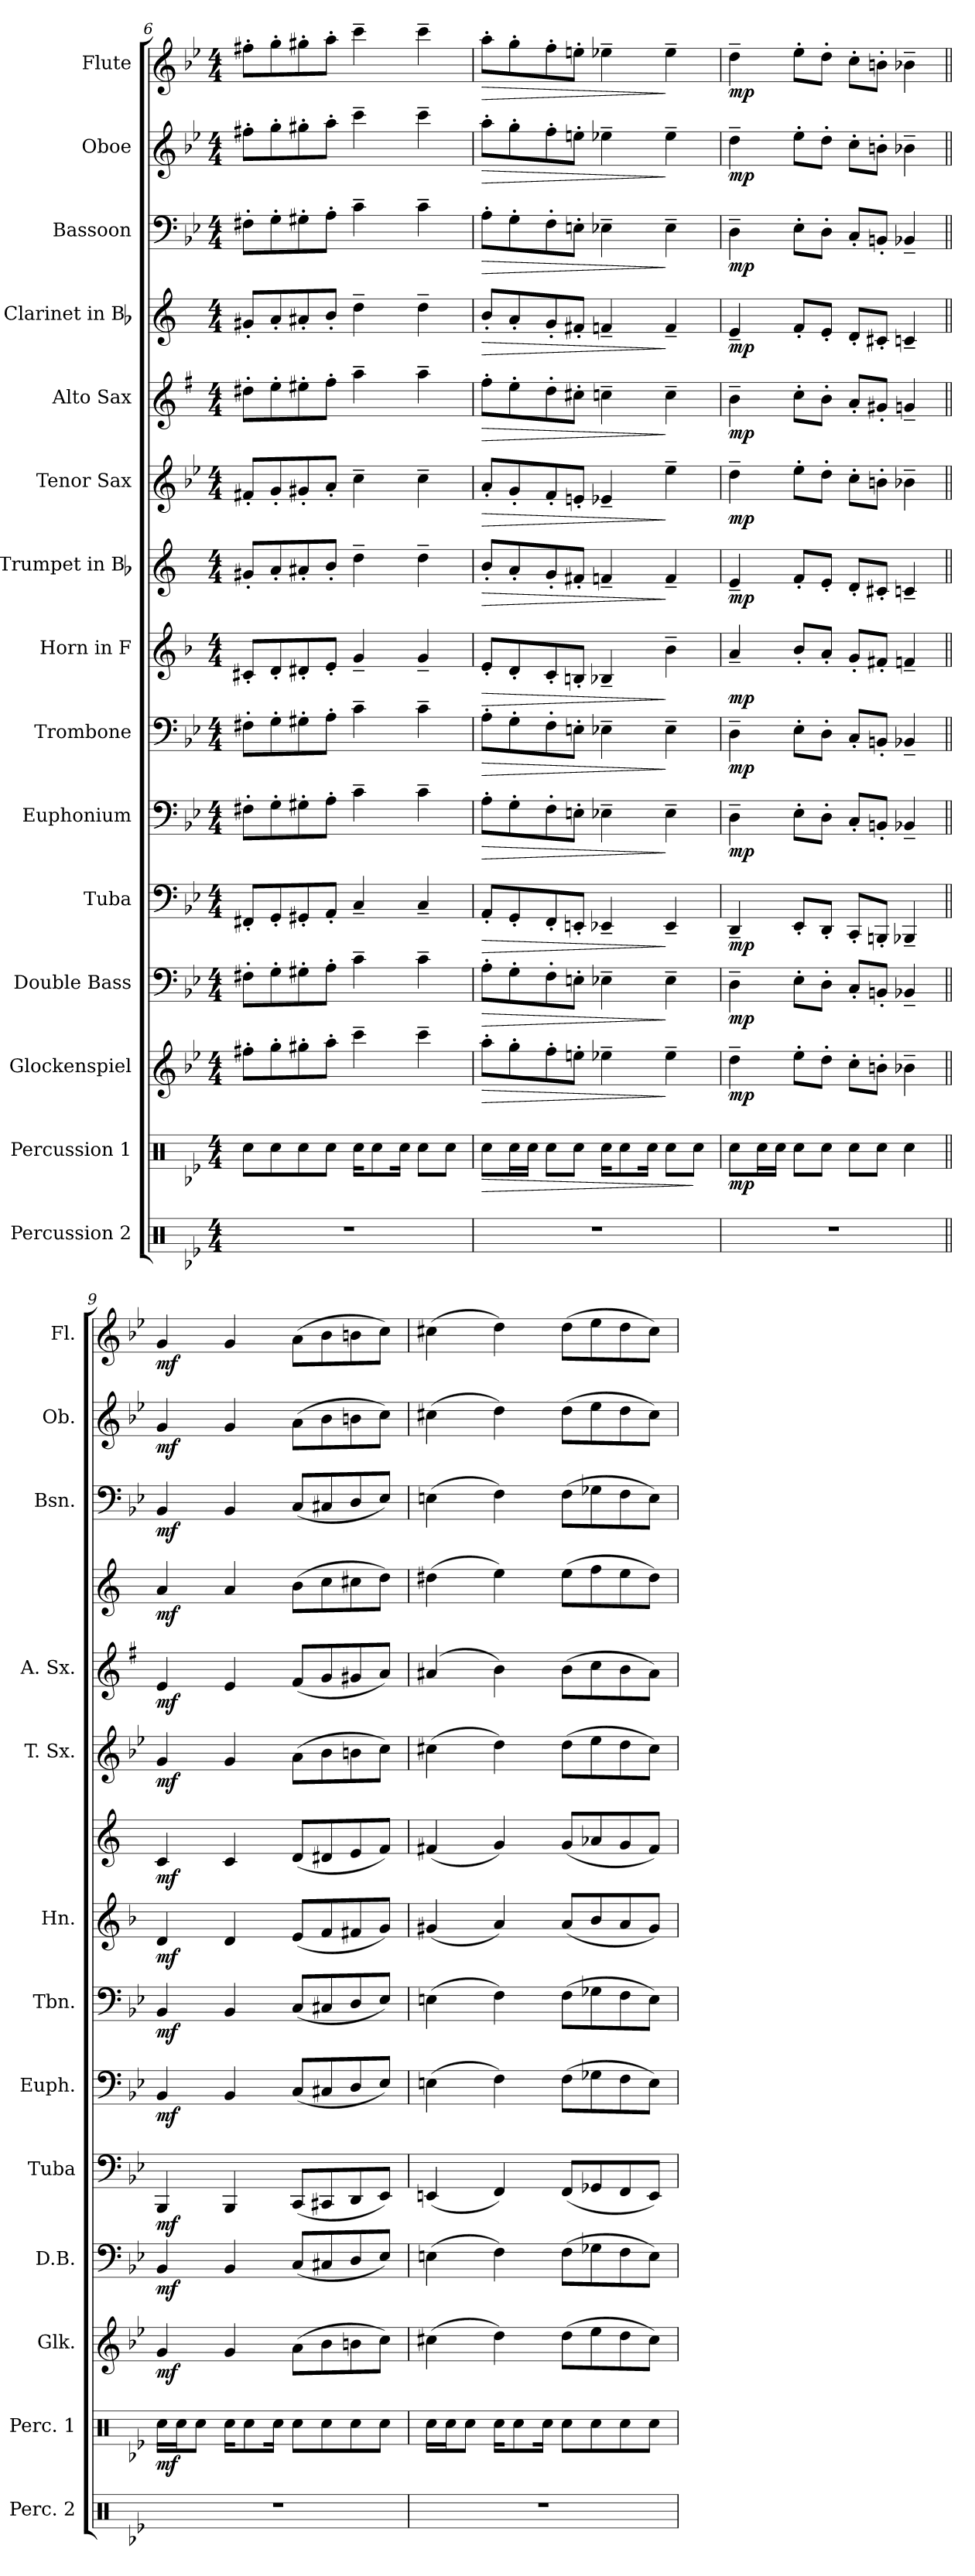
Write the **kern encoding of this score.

**kern	**kern	**dynam	**kern	**dynam	**kern	**dynam	**kern	**dynam	**kern	**dynam	**kern	**dynam	**kern	**dynam	**kern	**dynam	**kern	**dynam	**kern	**dynam	**kern	**dynam	**kern	**dynam	**kern	**dynam	**kern	**dynam
*part15	*part14	*part14	*part13	*part13	*part12	*part12	*part11	*part11	*part10	*part10	*part9	*part9	*part8	*part8	*part7	*part7	*part6	*part6	*part5	*part5	*part4	*part4	*part3	*part3	*part2	*part2	*part1	*part1
*staff15	*staff14	*staff14	*staff13	*staff13	*staff12	*staff12	*staff11	*staff11	*staff10	*staff10	*staff9	*staff9	*staff8	*staff8	*staff7	*staff7	*staff6	*staff6	*staff5	*staff5	*staff4	*staff4	*staff3	*staff3	*staff2	*staff2	*staff1	*staff1
*I"Percussion 2	*I"Percussion 1	*	*I"Glockenspiel	*	*I"Double Bass	*	*I"Tuba	*	*I"Euphonium	*	*I"Trombone	*	*I"Horn in F	*	*I"Trumpet in Bb	*	*I"Tenor Sax	*	*I"Alto Sax	*	*I"Clarinet in Bb	*	*I"Bassoon	*	*I"Oboe	*	*I"Flute	*
*I'Perc. 2	*I'Perc. 1	*	*I'Glk.	*	*I'D.B.	*	*I'Tuba	*	*I'Euph.	*	*I'Tbn.	*	*I'Hn.	*	*	*	*I'T. Sx.	*	*I'A. Sx.	*	*	*	*I'Bsn.	*	*I'Ob.	*	*I'Fl.	*
*clefX	*clefX	*	*clefG2	*	*clefF4	*	*clefF4	*	*clefF4	*	*clefF4	*	*clefG2	*	*clefG2	*	*clefG2	*	*clefG2	*	*clefG2	*	*clefF4	*	*clefG2	*	*clefG2	*
*	*	*	*ITrd-14c-24	*	*ITrd7c12	*	*	*	*	*	*	*	*ITrd4c7	*	*ITrd1c2	*	*ITrd8c14	*	*ITrd5c9	*	*ITrd1c2	*	*	*	*	*	*	*
*k[b-e-]	*k[b-e-]	*	*k[b-e-]	*	*k[b-e-]	*	*k[b-e-]	*	*k[b-e-]	*	*k[b-e-]	*	*k[b-e-]	*	*k[b-e-]	*	*k[b-e-]	*	*k[b-e-]	*	*k[b-e-]	*	*k[b-e-]	*	*k[b-e-]	*	*k[b-e-]	*
*B-:	*B-:	*	*B-:	*	*B-:	*	*B-:	*	*B-:	*	*B-:	*	*B-:	*	*B-:	*	*B-:	*	*B-:	*	*B-:	*	*B-:	*	*B-:	*	*B-:	*
*M4/4	*M4/4	*	*M4/4	*	*M4/4	*	*M4/4	*	*M4/4	*	*M4/4	*	*M4/4	*	*M4/4	*	*M4/4	*	*M4/4	*	*M4/4	*	*M4/4	*	*M4/4	*	*M4/4	*
=6	=6	=6	=6	=6	=6	=6	=6	=6	=6	=6	=6	=6	=6	=6	=6	=6	=6	=6	=6	=6	=6	=6	=6	=6	=6	=6	=6	=6
1r	8Rcc\L	.	8ffff#X'>\L	.	8FF#X'>\L	.	8FF#X'</L	.	8F#X'>\L	.	8F#X'>\L	.	8F#X'</L	.	8f#X'</L	.	8F#X'</L	.	8f#X'>\L	.	8f#X'</L	.	8F#X'>\L	.	8ff#X'>\L	.	8ff#X'>\L	.
.	8Rcc\	.	8gggg'>\	.	8GG'>\	.	8GG'</	.	8G'>\	.	8G'>\	.	8G'</	.	8g'</	.	8G'</	.	8g'>\	.	8g'</	.	8G'>\	.	8gg'>\	.	8gg'>\	.
.	8Rcc\	.	8gggg#X'>\	.	8GG#X'>\	.	8GG#X'</	.	8G#X'>\	.	8G#X'>\	.	8G#X'</	.	8g#X'</	.	8G#X'</	.	8g#X'>\	.	8g#X'</	.	8G#X'>\	.	8gg#X'>\	.	8gg#X'>\	.
.	8Rcc\J	.	8aaaa'>\J	.	8AA'>\J	.	8AA'</J	.	8A'>\J	.	8A'>\J	.	8A'</J	.	8a'</J	.	8A'</J	.	8a'>\J	.	8a'</J	.	8A'>\J	.	8aa'>\J	.	8aa'>\J	.
.	16Rcc\KL	.	4ccccc~>\	.	4C~>\	.	4C~</	.	4c~>\	.	4c~>\	.	4c~</	.	4cc~>\	.	4c~>\	.	4cc~>\	.	4cc~>\	.	4c~>\	.	4ccc~>\	.	4ccc~>\	.
.	8Rcc\	.	.	.	.	.	.	.	.	.	.	.	.	.	.	.	.	.	.	.	.	.	.	.	.	.	.	.
.	16Rcc\Jk	.	.	.	.	.	.	.	.	.	.	.	.	.	.	.	.	.	.	.	.	.	.	.	.	.	.	.
.	8Rcc\L	.	4ccccc~>\	.	4C~>\	.	4C~</	.	4c~>\	.	4c~>\	.	4c~</	.	4cc~>\	.	4c~>\	.	4cc~>\	.	4cc~>\	.	4c~>\	.	4ccc~>\	.	4ccc~>\	.
.	8Rcc\J	.	.	.	.	.	.	.	.	.	.	.	.	.	.	.	.	.	.	.	.	.	.	.	.	.	.	.
=7	=7	=7	=7	=7	=7	=7	=7	=7	=7	=7	=7	=7	=7	=7	=7	=7	=7	=7	=7	=7	=7	=7	=7	=7	=7	=7	=7	=7
!	!	!LO:HP:b	!	!LO:HP:b	!	!LO:HP:b	!	!LO:HP:b	!	!LO:HP:b	!	!LO:HP:b	!	!LO:HP:b	!	!LO:HP:b	!	!LO:HP:b	!	!LO:HP:b	!	!LO:HP:b	!	!LO:HP:b	!	!LO:HP:b	!	!LO:HP:b
1r	8Rcc\L	>	8aaaa'>\L	>	8AA'>\L	>	8AA'</L	>	8A'>\L	>	8A'>\L	>	8A'</L	>	8a'</L	>	8A'</L	>	8a'>\L	>	8a'</L	>	8A'>\L	>	8aa'>\L	>	8aa'>\L	>
.	16Rcc\L	.	8gggg'>\	.	8GG'>\	.	8GG'</	.	8G'>\	.	8G'>\	.	8G'</	.	8g'</	.	8G'</	.	8g'>\	.	8g'</	.	8G'>\	.	8gg'>\	.	8gg'>\	.
.	16Rcc\JJ	.	.	.	.	.	.	.	.	.	.	.	.	.	.	.	.	.	.	.	.	.	.	.	.	.	.	.
.	8Rcc\L	.	8ffff'>\	.	8FF'>\	.	8FF'</	.	8F'>\	.	8F'>\	.	8F'</	.	8f'</	.	8F'</	.	8f'>\	.	8f'</	.	8F'>\	.	8ff'>\	.	8ff'>\	.
.	8Rcc\J	.	8eeeen'>\J	.	8EEn'>\J	.	8EEn'</J	.	8En'>\J	.	8En'>\J	.	8En'</J	.	8en'</J	.	8En'</J	.	8en'>\J	.	8en'</J	.	8En'>\J	.	8een'>\J	.	8een'>\J	.
.	16Rcc\KL	.	4eeee-X~>\	.	4EE-X~>\	.	4EE-X~</	.	4E-X~>\	.	4E-X~>\	.	4E-X~</	.	4e-X~</	.	4E-X~</	.	4e-X~>\	.	4e-X~</	.	4E-X~>\	.	4ee-X~>\	.	4ee-X~>\	.
.	8Rcc\	.	.	.	.	.	.	.	.	.	.	.	.	.	.	.	.	.	.	.	.	.	.	.	.	.	.	.
.	16Rcc\Jk	.	.	.	.	.	.	.	.	.	.	.	.	.	.	.	.	.	.	.	.	.	.	.	.	.	.	.
.	8Rcc\L	.	4eeee-~>\	]	4EE-~>\	]	4EE-~</	]	4E-~>\	]	4E-~>\	]	4e-~>\	]	4e-~</	]	4e-~>\	]	4e-~>\	]	4e-~</	]	4E-~>\	]	4ee-~>\	]	4ee-~>\	]
.	8Rcc\J	]	.	.	.	.	.	.	.	.	.	.	.	.	.	.	.	.	.	.	.	.	.	.	.	.	.	.
=8	=8	=8	=8	=8	=8	=8	=8	=8	=8	=8	=8	=8	=8	=8	=8	=8	=8	=8	=8	=8	=8	=8	=8	=8	=8	=8	=8	=8
!	!	!LO:DY:b	!	!LO:DY:b	!	!LO:DY:b	!	!LO:DY:b	!	!LO:DY:b	!	!LO:DY:b	!	!LO:DY:b	!	!LO:DY:b	!	!LO:DY:b	!	!LO:DY:b	!	!LO:DY:b	!	!LO:DY:b	!	!LO:DY:b	!	!LO:DY:b
1r	8Rcc\L	mp	4dddd~>\	mp	4DD~>\	mp	4DD~</	mp	4D~>\	mp	4D~>\	mp	4d~</	mp	4d~</	mp	4d~>\	mp	4d~>\	mp	4d~</	mp	4D~>\	mp	4dd~>\	mp	4dd~>\	mp
.	16Rcc\L	.	.	.	.	.	.	.	.	.	.	.	.	.	.	.	.	.	.	.	.	.	.	.	.	.	.	.
.	16Rcc\JJ	.	.	.	.	.	.	.	.	.	.	.	.	.	.	.	.	.	.	.	.	.	.	.	.	.	.	.
.	8Rcc\L	.	8eeee-'>\L	.	8EE-'>\L	.	8EE-'</L	.	8E-'>\L	.	8E-'>\L	.	8e-'</L	.	8e-'</L	.	8e-'>\L	.	8e-'>\L	.	8e-'</L	.	8E-'>\L	.	8ee-'>\L	.	8ee-'>\L	.
.	8Rcc\J	.	8dddd'>\J	.	8DD'>\J	.	8DD'</J	.	8D'>\J	.	8D'>\J	.	8d'</J	.	8d'</J	.	8d'>\J	.	8d'>\J	.	8d'</J	.	8D'>\J	.	8dd'>\J	.	8dd'>\J	.
.	8Rcc\L	.	8cccc'>\L	.	8CC'</L	.	8CC'</L	.	8C'</L	.	8C'</L	.	8c'</L	.	8c'</L	.	8c'>\L	.	8c'</L	.	8c'</L	.	8C'</L	.	8cc'>\L	.	8cc'>\L	.
.	8Rcc\J	.	8bbbn'>\J	.	8BBBn'</J	.	8BBBn'</J	.	8BBn'</J	.	8BBn'</J	.	8Bn'</J	.	8Bn'</J	.	8Bn'>\J	.	8Bn'</J	.	8Bn'</J	.	8BBn'</J	.	8bn'>\J	.	8bn'>\J	.
.	4Rcc\	.	4bbb-X~>\	.	4BBB-X~</	.	4BBB-X~</	.	4BB-X~</	.	4BB-X~</	.	4B-X~</	.	4B-X~</	.	4B-X~>\	.	4B-X~</	.	4B-X~</	.	4BB-X~</	.	4b-X~>\	.	4b-X~>\	.
!!LO:PB:g=z
=9||	=9||	=9||	=9||	=9||	=9||	=9||	=9||	=9||	=9||	=9||	=9||	=9||	=9||	=9||	=9||	=9||	=9||	=9||	=9||	=9||	=9||	=9||	=9||	=9||	=9||	=9||	=9||	=9||
!	!	!LO:DY:b	!	!LO:DY:b	!	!LO:DY:b	!	!LO:DY:b	!	!LO:DY:b	!	!LO:DY:b	!	!LO:DY:b	!	!LO:DY:b	!	!LO:DY:b	!	!LO:DY:b	!	!LO:DY:b	!	!LO:DY:b	!	!LO:DY:b	!	!LO:DY:b
1r	16Rcc\LL	mf	4ggg/	mf	4BBB-/	mf	4BBB-/	mf	4BB-/	mf	4BB-/	mf	4G/	mf	4B-/	mf	4G/	mf	4G/	mf	4g/	mf	4BB-/	mf	4g/	mf	4g/	mf
.	16Rcc\J	.	.	.	.	.	.	.	.	.	.	.	.	.	.	.	.	.	.	.	.	.	.	.	.	.	.	.
.	8Rcc\J	.	.	.	.	.	.	.	.	.	.	.	.	.	.	.	.	.	.	.	.	.	.	.	.	.	.	.
.	16Rcc\KL	.	4ggg/	.	4BBB-/	.	4BBB-/	.	4BB-/	.	4BB-/	.	4G/	.	4B-/	.	4G/	.	4G/	.	4g/	.	4BB-/	.	4g/	.	4g/	.
.	8Rcc\	.	.	.	.	.	.	.	.	.	.	.	.	.	.	.	.	.	.	.	.	.	.	.	.	.	.	.
.	16Rcc\Jk	.	.	.	.	.	.	.	.	.	.	.	.	.	.	.	.	.	.	.	.	.	.	.	.	.	.	.
.	8Rcc\L	.	(>8aaa\L	.	(<8CC/L	.	(<8CC/L	.	(<8C/L	.	(<8C/L	.	(<8A/L	.	(<8c/L	.	(>8A\L	.	(<8A/L	.	(>8a\L	.	(<8C/L	.	(>8a\L	.	(>8a\L	.
.	8Rcc\	.	8bbb-\	.	8CC#X/	.	8CC#X/	.	8C#X/	.	8C#X/	.	8B-/	.	8c#X/	.	8B-\	.	8B-/	.	8b-\	.	8C#X/	.	8b-\	.	8b-\	.
.	8Rcc\	.	8bbbn\	.	8DD/	.	8DD/	.	8D/	.	8D/	.	8Bn/	.	8d/	.	8Bn\	.	8Bn/	.	8bn\	.	8D/	.	8bn\	.	8bn\	.
.	8Rcc\J	.	8cccc\J)	.	8EE-/J)	.	8EE-/J)	.	8E-/J)	.	8E-/J)	.	8c/J)	.	8e-/J)	.	8c\J)	.	8c/J)	.	8cc\J)	.	8E-/J)	.	8cc\J)	.	8cc\J)	.
=10	=10	=10	=10	=10	=10	=10	=10	=10	=10	=10	=10	=10	=10	=10	=10	=10	=10	=10	=10	=10	=10	=10	=10	=10	=10	=10	=10	=10
1r	16Rcc\LL	.	(>4cccc#X\	.	(>4EEn\	.	(<4EEn/	.	(>4En\	.	(>4En\	.	(<4c#X/	.	(<4en/	.	(>4c#X\	.	(4c#X/	.	(>4cc#X\	.	(>4En\	.	(>4cc#X\	.	(>4cc#X\	.
.	16Rcc\J	.	.	.	.	.	.	.	.	.	.	.	.	.	.	.	.	.	.	.	.	.	.	.	.	.	.	.
.	8Rcc\J	.	.	.	.	.	.	.	.	.	.	.	.	.	.	.	.	.	.	.	.	.	.	.	.	.	.	.
.	16Rcc\KL	.	4dddd\)	.	4FF\)	.	4FF/)	.	4F\)	.	4F\)	.	4d/)	.	4f/)	.	4d\)	.	4d\)	.	4dd\)	.	4F\)	.	4dd\)	.	4dd\)	.
.	8Rcc\	.	.	.	.	.	.	.	.	.	.	.	.	.	.	.	.	.	.	.	.	.	.	.	.	.	.	.
.	16Rcc\Jk	.	.	.	.	.	.	.	.	.	.	.	.	.	.	.	.	.	.	.	.	.	.	.	.	.	.	.
.	8Rcc\L	.	(>8dddd\L	.	(>8FF\L	.	(<8FF/L	.	(>8F\L	.	(>8F\L	.	(<8d/L	.	(<8f/L	.	(>8d\L	.	(>8d\L	.	(>8dd\L	.	(>8F\L	.	(>8dd\L	.	(>8dd\L	.
.	8Rcc\	.	8eeee-\	.	8GG-X\	.	8GG-X/	.	8G-X\	.	8G-X\	.	8e-/	.	8g-X/	.	8e-\	.	8e-\	.	8ee-\	.	8G-X\	.	8ee-\	.	8ee-\	.
.	8Rcc\	.	8dddd\	.	8FF\	.	8FF/	.	8F\	.	8F\	.	8d/	.	8f/	.	8d\	.	8d\	.	8dd\	.	8F\	.	8dd\	.	8dd\	.
.	8Rcc\J	.	8cccc#\J)	.	8EE\J)	.	8EE/J)	.	8E\J)	.	8E\J)	.	8c#/J)	.	8e/J)	.	8c#\J)	.	8c#\J)	.	8cc#\J)	.	8E\J)	.	8cc#\J)	.	8cc#\J)	.
=	=	=	=	=	=	=	=	=	=	=	=	=	=	=	=	=	=	=	=	=	=	=	=	=	=	=	=	=
*-	*-	*-	*-	*-	*-	*-	*-	*-	*-	*-	*-	*-	*-	*-	*-	*-	*-	*-	*-	*-	*-	*-	*-	*-	*-	*-	*-	*-
